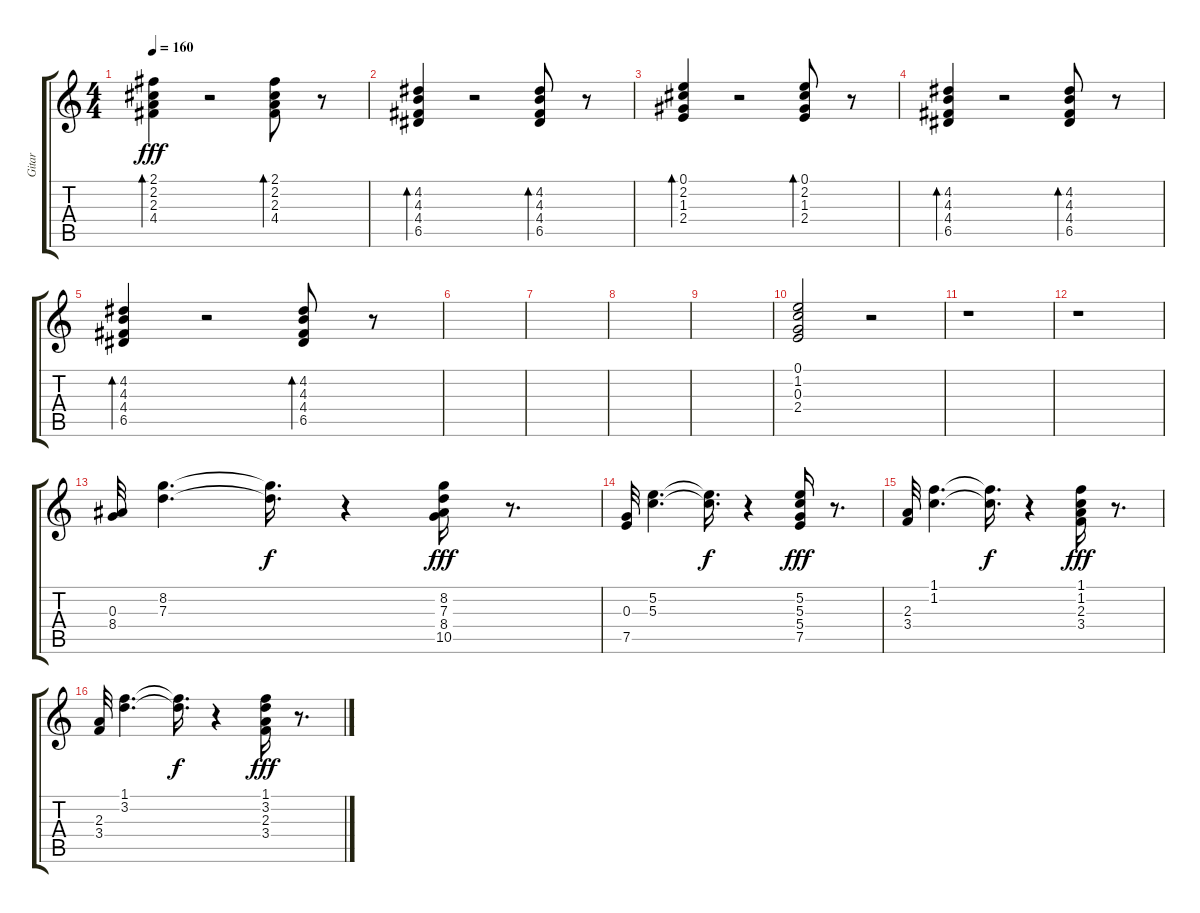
\track ("Gitar" "Gitar") {instrument acousticguitarsteel}
\staff {score tabs}
\tuning (E4 B3 G3 D3 A2 E2) {hide}
\ts (4 4)
\tempo 160
\clef g2
\ks c
(2.1 2.2 2.3 4.4).4{bd 240 dy fff} r.2 (2.1 2.2 2.3 4.4).8{bd 30} r.8 |
(4.2 4.3 4.4 6.5).4{bd 240} r.2 (4.2 4.3 4.4 6.5).8{bd 30} r.8 |
(0.1 2.2 1.3 2.4).4{bd 30} r.2 (0.1 2.2 1.3 2.4).8{bd 30} r.8 |
(4.2 4.3 4.4 6.5).4{bd 240} r.2 (4.2 4.3 4.4 6.5).8{bd 30} r.8 |
(4.2 4.3 4.4 6.5).4{bd 240} r.2 (4.2 4.3 4.4 6.5).8{bd 30} r.8 |
|
|
|
|
(0.1 1.2 0.3 2.4).2 r.2 |
r.1 |
r.1 |
(0.3 8.4).32 (8.2 7.3).4{d} (8.2{t} 7.3{t}).16{d dy f} r.4 (8.2 7.3 8.4 10.5).16{dy fff} r.8{d} |
(0.3 7.5).32 (5.2 5.3).4{d} (5.2{t} 5.3{t}).16{d dy f} r.4 (5.2 5.3 5.4 7.5).16{dy fff} r.8{d} |
(2.3 3.4).32 (1.1 1.2).4{d} (1.1{t} 1.2{t}).16{d dy f} r.4 (1.1 1.2 2.3 3.4).16{dy fff} r.8{d} |
(2.3 3.4).32 (1.1 3.2).4{d} (1.1{t} 3.2{t}).16{d dy f} r.4 (1.1 3.2 2.3 3.4).16{dy fff} r.8{d}
